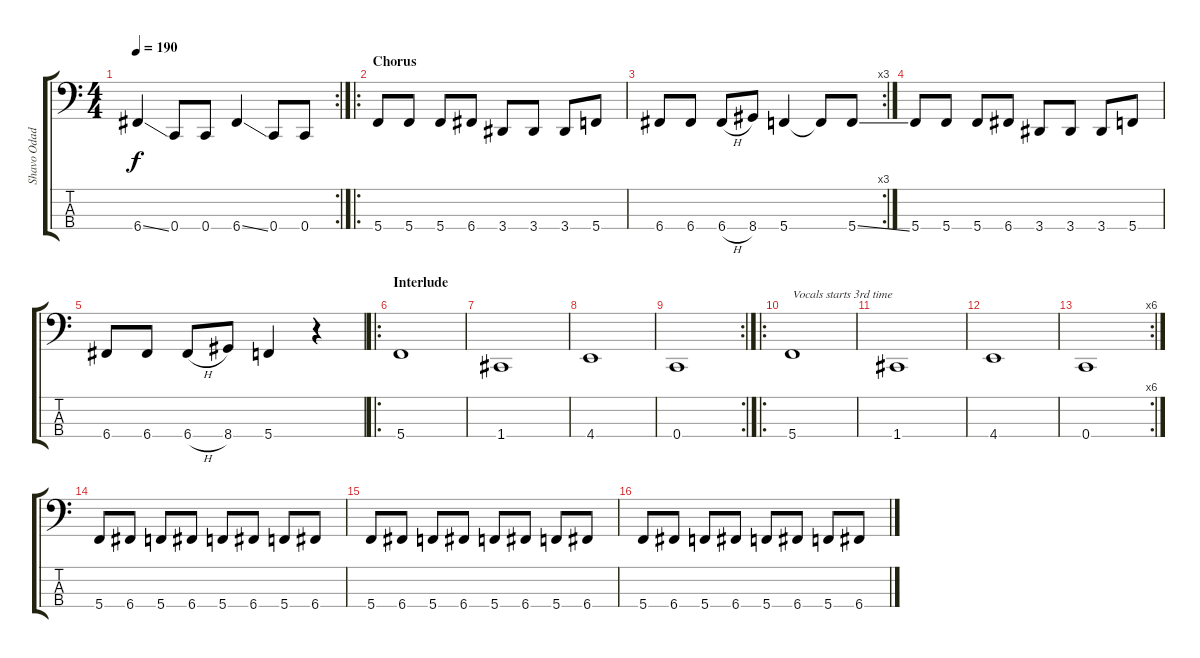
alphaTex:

\track ("Shavo Odadjian" "Shavo Odad") {instrument electricbassfinger}
\staff {score tabs}
\tuning (F2 C2 G1 C1) {hide}
\rc 2
\ts (4 4)
\tempo 190
\clef f4
\ks c
6.4{ss}.4{dy f} 0.4.8 0.4.8 6.4{ss}.4 0.4.8 0.4.8 |
\ro
\section ("" "Chorus")
5.4.8 5.4.8 5.4.8 6.4.8 3.4.8 3.4.8 3.4.8 5.4.8 |
\rc 3
6.4.8 6.4.8 6.4{h}.8 8.4.8 5.4.4 5.4{t}.8 5.4{ss}.8 |
5.4.8 5.4.8 5.4.8 6.4.8 3.4.8 3.4.8 3.4.8 5.4.8 |
6.4.8 6.4.8 6.4{h}.8 8.4.8 5.4.4 r.4 |
\ro
\section ("" "Interlude")
5.4.1 |
1.4.1 |
4.4.1 |
\rc 2
0.4.1 |
\ro
5.4.1{txt "Vocals starts 3rd time"} |
1.4.1 |
4.4.1 |
\rc 6
0.4.1 |
5.4.8 6.4.8 5.4.8 6.4.8 5.4.8 6.4.8 5.4.8 6.4.8 |
5.4.8 6.4.8 5.4.8 6.4.8 5.4.8 6.4.8 5.4.8 6.4.8 |
5.4.8 6.4.8 5.4.8 6.4.8 5.4.8 6.4.8 5.4.8 6.4.8
